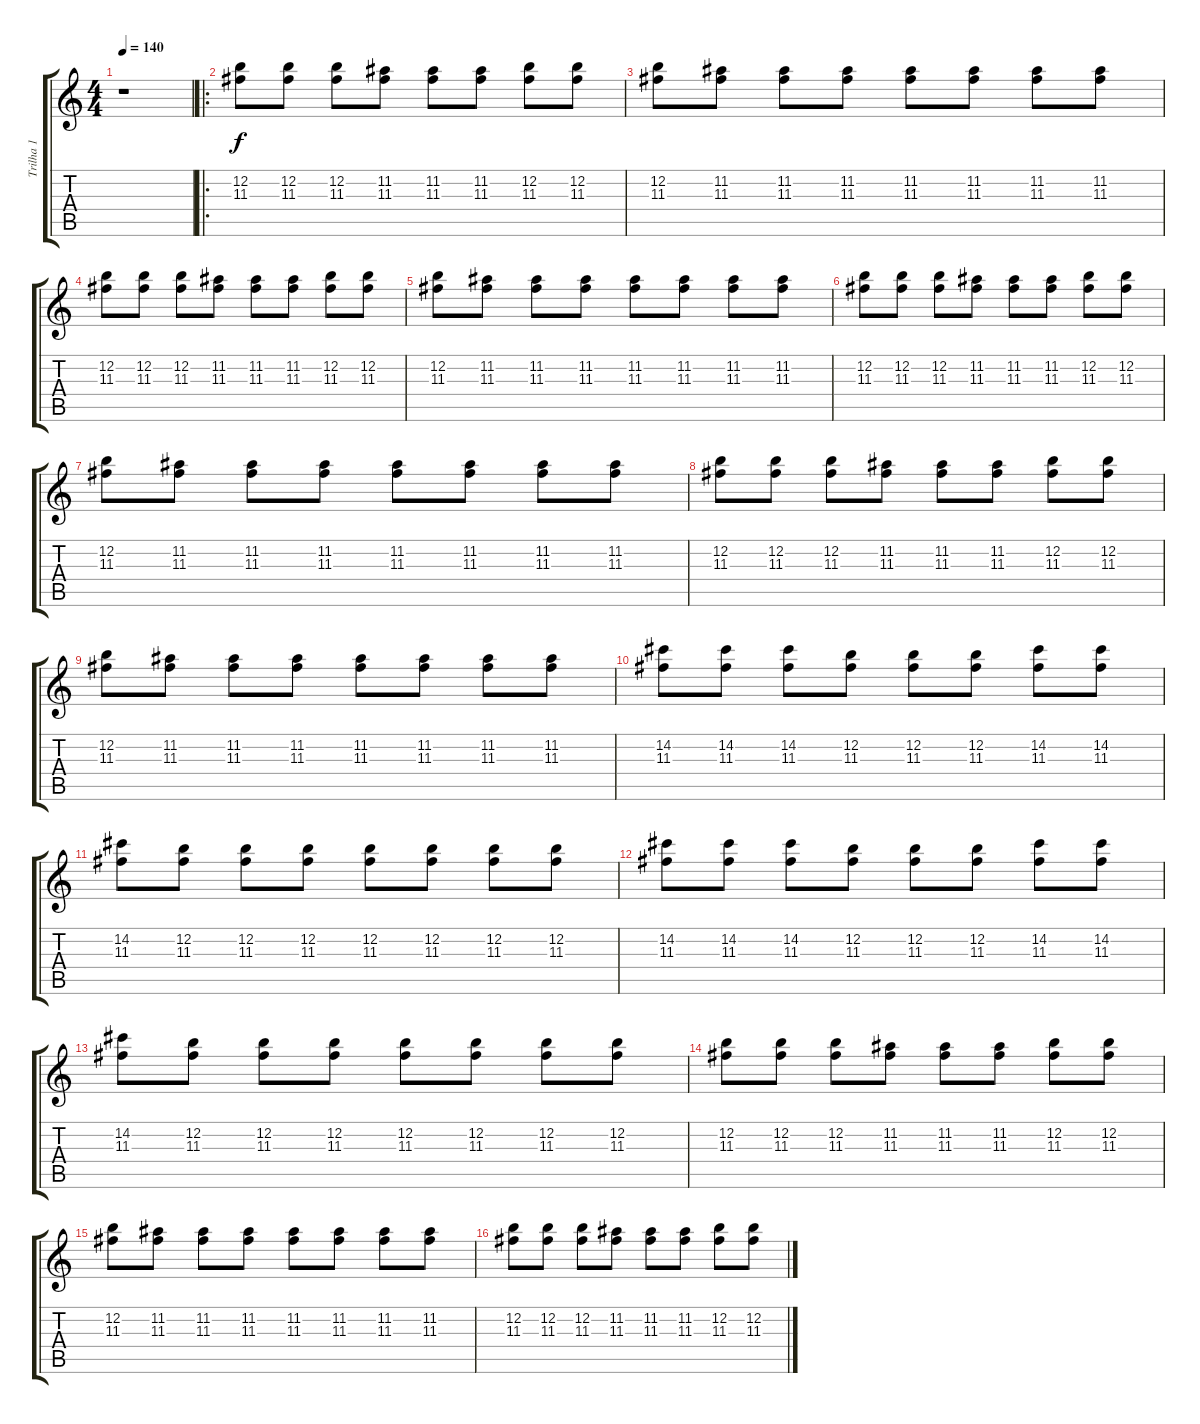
\track ("Trilha 1" "Trilha 1") {instrument distortionguitar}
\staff {score tabs}
\tuning (E4 B3 G3 D3 A2 E2) {hide}
\ts (4 4)
\tempo 140
\clef g2
\ks c
r.1{dy f instrument distortionguitar} |
\ro
(12.2 11.3).8 (12.2 11.3).8 (12.2 11.3).8 (11.2 11.3).8 (11.2 11.3).8 (11.2 11.3).8 (12.2 11.3).8 (12.2 11.3).8 |
(12.2 11.3).8 (11.2 11.3).8 (11.2 11.3).8 (11.2 11.3).8 (11.2 11.3).8 (11.2 11.3).8 (11.2 11.3).8 (11.2 11.3).8 |
(12.2 11.3).8 (12.2 11.3).8 (12.2 11.3).8 (11.2 11.3).8 (11.2 11.3).8 (11.2 11.3).8 (12.2 11.3).8 (12.2 11.3).8 |
(12.2 11.3).8 (11.2 11.3).8 (11.2 11.3).8 (11.2 11.3).8 (11.2 11.3).8 (11.2 11.3).8 (11.2 11.3).8 (11.2 11.3).8 |
(12.2 11.3).8 (12.2 11.3).8 (12.2 11.3).8 (11.2 11.3).8 (11.2 11.3).8 (11.2 11.3).8 (12.2 11.3).8 (12.2 11.3).8 |
(12.2 11.3).8 (11.2 11.3).8 (11.2 11.3).8 (11.2 11.3).8 (11.2 11.3).8 (11.2 11.3).8 (11.2 11.3).8 (11.2 11.3).8 |
(12.2 11.3).8 (12.2 11.3).8 (12.2 11.3).8 (11.2 11.3).8 (11.2 11.3).8 (11.2 11.3).8 (12.2 11.3).8 (12.2 11.3).8 |
(12.2 11.3).8 (11.2 11.3).8 (11.2 11.3).8 (11.2 11.3).8 (11.2 11.3).8 (11.2 11.3).8 (11.2 11.3).8 (11.2 11.3).8 |
(14.2 11.3).8 (14.2 11.3).8 (14.2 11.3).8 (12.2 11.3).8 (12.2 11.3).8 (12.2 11.3).8 (14.2 11.3).8 (14.2 11.3).8 |
(14.2 11.3).8 (12.2 11.3).8 (12.2 11.3).8 (12.2 11.3).8 (12.2 11.3).8 (12.2 11.3).8 (12.2 11.3).8 (12.2 11.3).8 |
(14.2 11.3).8 (14.2 11.3).8 (14.2 11.3).8 (12.2 11.3).8 (12.2 11.3).8 (12.2 11.3).8 (14.2 11.3).8 (14.2 11.3).8 |
(14.2 11.3).8 (12.2 11.3).8 (12.2 11.3).8 (12.2 11.3).8 (12.2 11.3).8 (12.2 11.3).8 (12.2 11.3).8 (12.2 11.3).8 |
(12.2 11.3).8 (12.2 11.3).8 (12.2 11.3).8 (11.2 11.3).8 (11.2 11.3).8 (11.2 11.3).8 (12.2 11.3).8 (12.2 11.3).8 |
(12.2 11.3).8 (11.2 11.3).8 (11.2 11.3).8 (11.2 11.3).8 (11.2 11.3).8 (11.2 11.3).8 (11.2 11.3).8 (11.2 11.3).8 |
(12.2 11.3).8 (12.2 11.3).8 (12.2 11.3).8 (11.2 11.3).8 (11.2 11.3).8 (11.2 11.3).8 (12.2 11.3).8 (12.2 11.3).8
